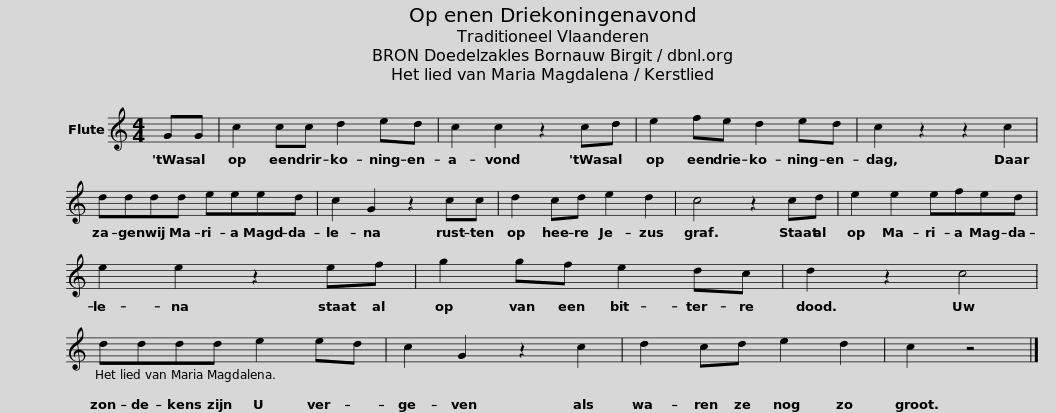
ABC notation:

X:1
L:1/8
M:4/4
I:linebreak $
K:C
V:1 treble
V:1
 GG | c2 cc d2 ed | c2 c2 z2 cd | e2 fe d2 ed | c2 z2 z2 c2 |$ %5
 dddd eeed | c2 G2 z2 cc | d2 cd e2 d2 | c4 z2 cd |$ e2 e2 efed | %10
 e2 e2 z2 ef | g2 gf e2 dc | d2 z2 c4 |$ dddd e2 ed | c2 G2 z2 c2 | %15
 d2 cd e2 d2 | c2 z4 |] %17
